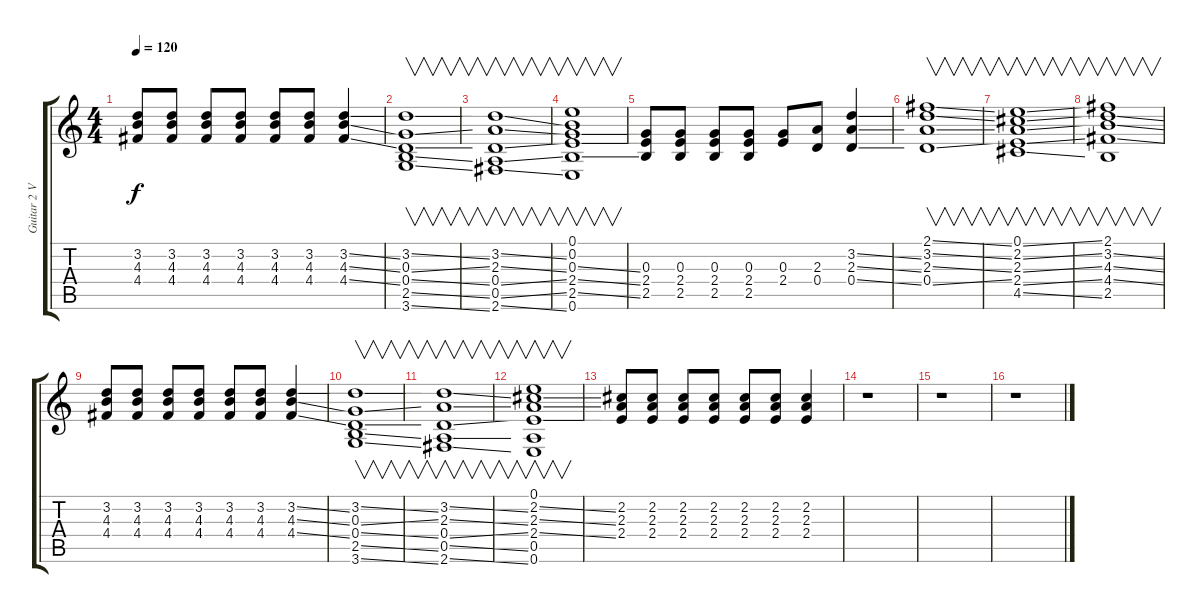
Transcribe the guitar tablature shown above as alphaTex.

\track ("Guitar 2 Verse" "Guitar 2 V") {instrument acousticguitarnylon}
\staff {score tabs}
\tuning (E4 B3 G3 D3 A2 E2) {hide}
\ts (4 4)
\tempo 120
\clef g2
\ks c
(3.2 4.3 4.4).8{dy f} (3.2 4.3 4.4).8 (3.2 4.3 4.4).8 (3.2 4.3 4.4).8 (3.2 4.3 4.4).8 (3.2 4.3 4.4).8 (3.2{ss} 4.3{ss} 4.4{ss}).4 |
(3.2{ss} 0.3{ss} 0.4{ss} 2.5{ss} 3.6{ss}).1{v} |
(3.2{ss} 2.3{ss} 0.4{ss} 0.5{ss} 2.6{ss}).1{v} |
(0.1 0.2 0.3{ss} 2.4{ss} 2.5{ss} 0.6).1{v} |
(0.3 2.4 2.5).8 (0.3 2.4 2.5).8 (0.3 2.4 2.5).8 (0.3 2.4 2.5).8 (0.3 2.4).8 (2.3 0.4).8 (3.2{ss} 2.3{ss} 0.4{ss}).4 |
(2.1{ss} 3.2{ss} 2.3{ss} 0.4{ss}).1{v} |
(0.1{ss} 2.2{ss} 2.3{ss} 2.4{ss} 4.5{ss}).1{v} |
(2.1 3.2{ss} 4.3{ss} 4.4{ss} 2.5).1{v} |
(3.2 4.3 4.4).8 (3.2 4.3 4.4).8 (3.2 4.3 4.4).8 (3.2 4.3 4.4).8 (3.2 4.3 4.4).8 (3.2 4.3 4.4).8 (3.2{ss} 4.3{ss} 4.4{ss}).4 |
(3.2{ss} 0.3{ss} 0.4{ss} 2.5{ss} 3.6{ss}).1{v} |
(3.2{ss} 2.3{ss} 0.4{ss} 0.5{ss} 2.6{ss}).1{v} |
(0.1 2.2{ss} 2.3{ss} 2.4{ss} 0.5 0.6).1{v} |
(2.2 2.3 2.4).8 (2.2 2.3 2.4).8 (2.2 2.3 2.4).8 (2.2 2.3 2.4).8 (2.2 2.3 2.4).8 (2.2 2.3 2.4).8 (2.2 2.3 2.4).4 |
r.1 |
r.1 |
r.1
